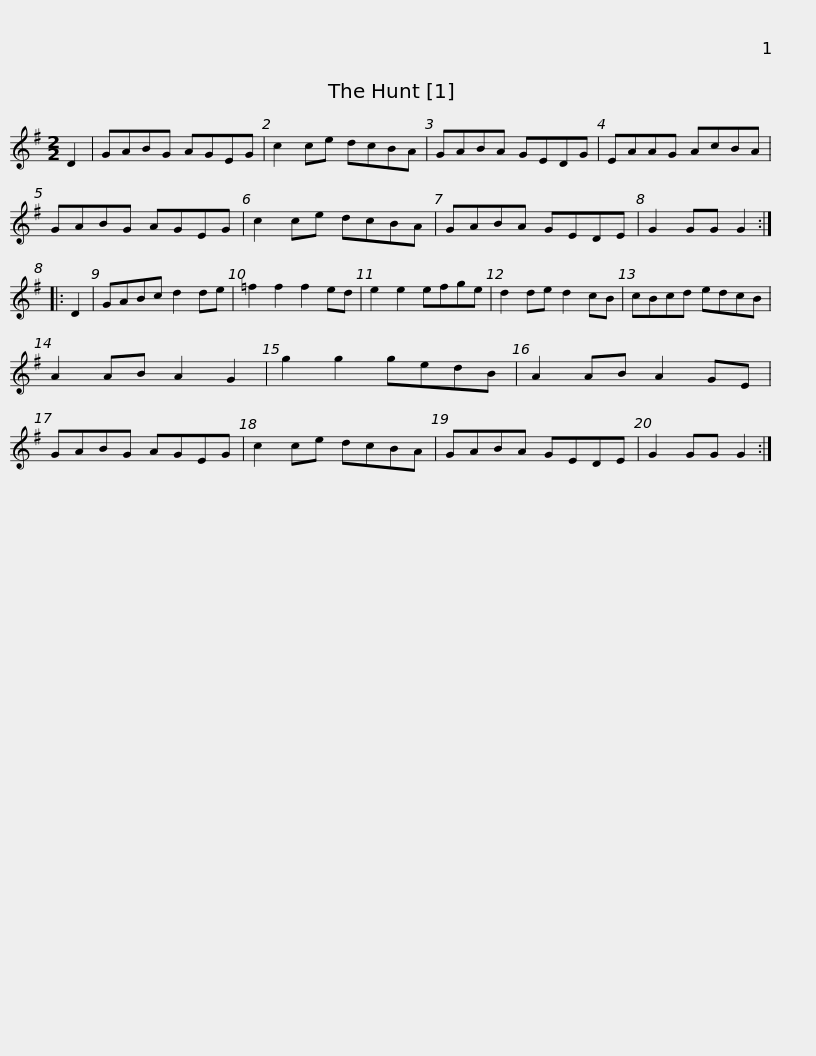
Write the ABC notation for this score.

X:1
L:1/8
M:2/2
I:linebreak $
K:G
V:1 treble
V:1
 D2 | GABG AGEG | c2 ce dcBA | GABA GEDG | EAAG AcBA | %5
 GABG AGEG |$ c2 ce dcBA | GABA GEDE | G2 GG G2 :: D2 | %10
 GABc d2 de | =f2 f2 f2 ed | e2 e2 efge |$ d2 de d2 cB | cBcd edcB | %15
 A2 AB A2 G2 | g2 g2 gedB | A2 AB A2 GE | GABG AGEG | c2 ce dcBA |$ %20
 GABA GEDE | G2 GG G2 :| %22
